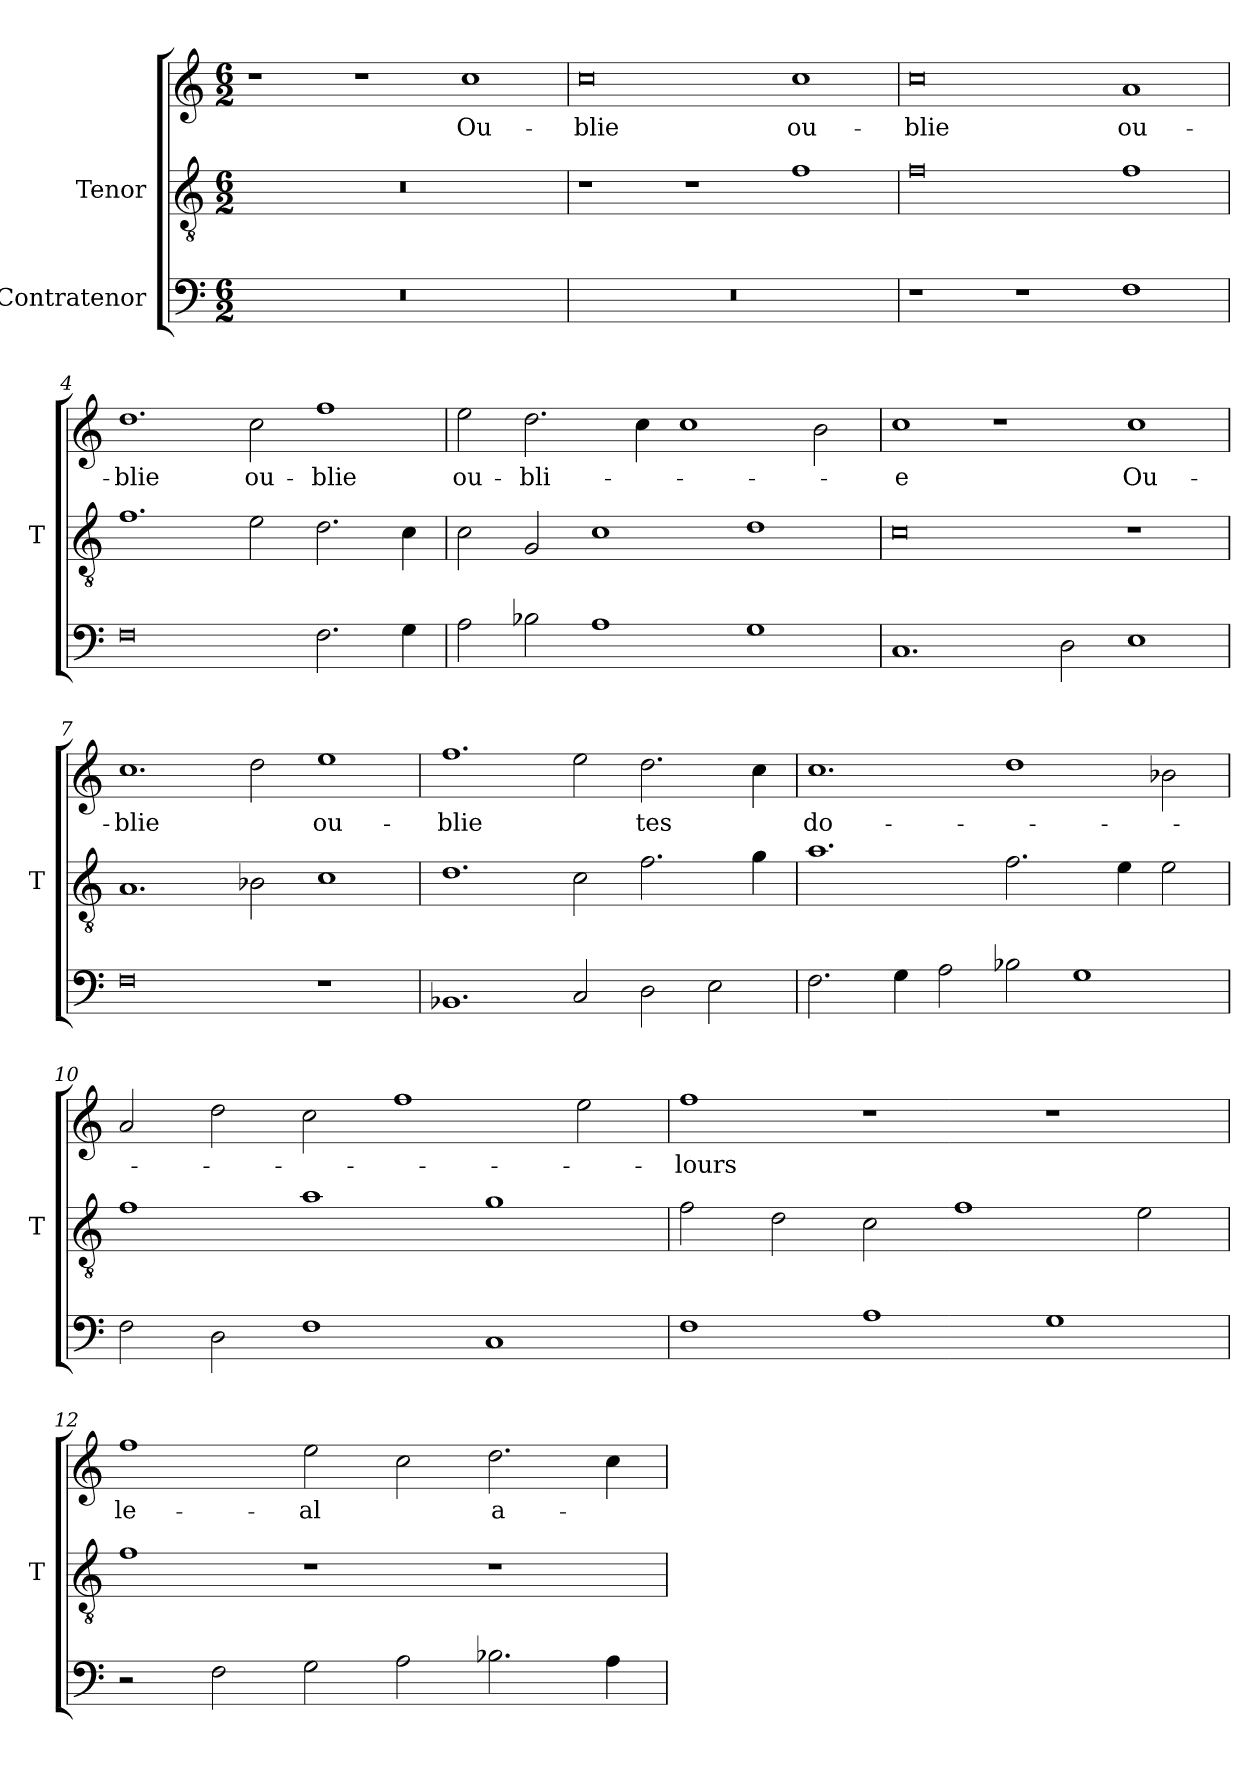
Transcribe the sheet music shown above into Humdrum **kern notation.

**kern	**kern	**kern	**text
*part3	*part2	*part1	*part1
*staff3	*staff2	*staff1	*staff1
*I"Contratenor	*I"Tenor	*	*
*	*I'T	*	*
*clefF4	*clefGv2	*clefG2	*
*M6/2	*M6/2	*M6/2	*
=1	=1	=1	=1
0.r	0.r	1r	.
.	.	1r	.
.	.	1cc	Ou-
=2	=2	=2	=2
0.r	1r	0cc	-blie
.	1r	.	.
.	1f	1cc	ou-
=3	=3	=3	=3
1r	0f	0cc	-blie
1r	.	.	.
1F	1f	1a	ou-
=4	=4	=4	=4
0F	1.f	1.dd	-blie
.	2e	2cc	ou-
2.F	2.d	1ff	-blie
4G	4c	.	.
=5	=5	=5	=5
2A	2c	2ee	ou-
2B-X	2G	2.dd	-bli-
1A	1c	.	.
.	.	4cc	.
.	.	1cc	.
1G	1d	.	.
.	.	2b	.
=6	=6	=6	=6
1.C	0c	1cc	-e
.	.	1r	.
2D	.	.	.
1E	1r	1cc	Ou-
=7	=7	=7	=7
0F	1.A	1.cc	-blie
.	2B-X	2dd	.
1r	1c	1ee	ou-
=8	=8	=8	=8
1.BB-X	1.d	1.ff	-blie
2C	2c	2ee	.
2D	2.f	2.dd	-tes
2E	.	.	.
.	4g	4cc	.
=9	=9	=9	=9
2.F	1.a	1.cc	do-
4G	.	.	.
2A	.	.	.
2B-X	2.f	1dd	.
1G	.	.	.
.	4e	.	.
.	2e	2b-X	.
=10	=10	=10	=10
2F	1f	2a	.
2D	.	2dd	.
1F	1a	2cc	.
.	.	1ff	.
1C	1g	.	.
.	.	2ee	.
=11	=11	=11	=11
1F	2f	1ff	-lours
.	2d	.	.
1A	2c	1r	.
.	1f	.	.
1G	.	1r	.
.	2e	.	.
=12	=12	=12	=12
2r	1f	1ff	le-
2F	.	.	.
2G	1r	2ee	-al
2A	.	2cc	.
2.B-X	1r	2.dd	a-
4A	.	4cc	.
=	=	=	=
*-	*-	*-	*-
